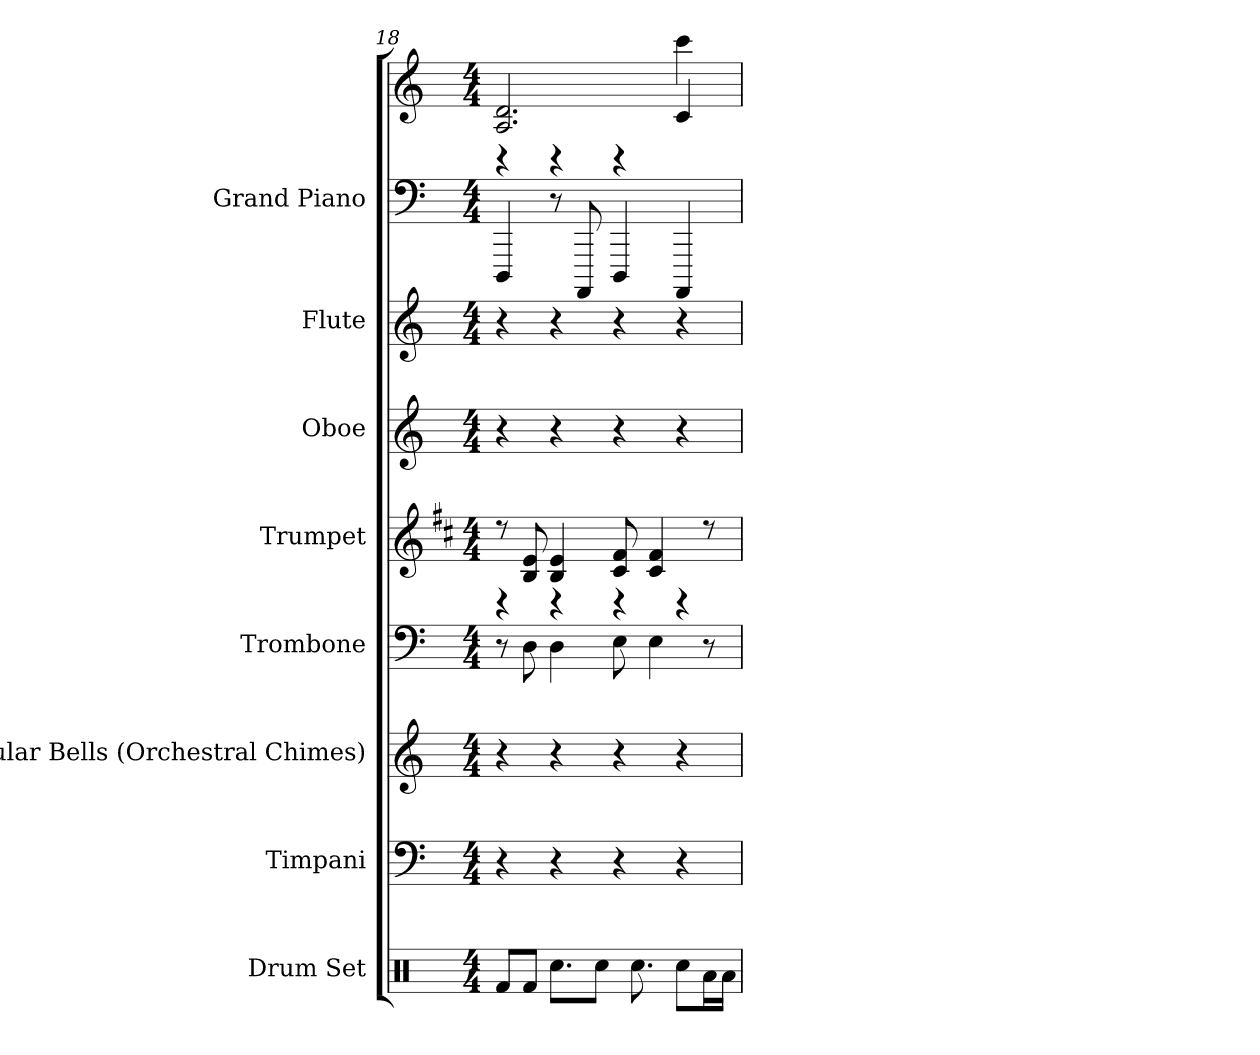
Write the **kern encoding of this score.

**kern	**kern	**kern	**kern	**kern	**kern	**kern	**kern	**kern
*part8	*part7	*part6	*part5	*part4	*part3	*part2	*part1	*part1
*staff9	*staff8	*staff7	*staff6	*staff5	*staff4	*staff3	*staff2	*staff1
*I"Drum Set	*I"Timpani	*I"Tubular Bells (Orchestral Chimes)	*I"Trombone	*I"Trumpet	*I"Oboe	*I"Flute	*I"Grand Piano	*
*I'Drums	*I'Timp.	*I'Tu. Be.	*I'Trb.	*I'Tpt.	*I'Ob.	*I'Fl.	*I'Pno.	*
*clefX	*clefF4	*clefG2	*clefF4	*clefG2	*clefG2	*clefG2	*clefF4	*clefG2
*	*	*	*	*ITrd1c2	*	*	*	*
*k[]	*k[]	*k[]	*k[]	*k[]	*k[]	*k[]	*k[]	*k[]
*M4/4	*M4/4	*M4/4	*M4/4	*M4/4	*M4/4	*M4/4	*M4/4	*M4/4
=18	=18	=18	=18	=18	=18	=18	=18	=18
*	*	*	*	*^	*	*	*	*^
8RfL	4r	4r	8r	8r	4r	4r	4r	4DDD	2.A 2.d	4r
8RfJ	.	.	8D	8d 8A	.	.	.	.	.	.
8.RccL	4r	4r	4D	4d 4A	4r	4r	4r	8r	.	4r
.	.	.	.	.	.	.	.	8AAAA	.	.
8RccJ	.	.	.	.	.	.	.	.	.	.
.	4r	4r	8E	8B 8e	4r	4r	4r	4DDD	.	4r
8.Rcc	.	.	.	.	.	.	.	.	.	.
.	.	.	4E	4B 4e	.	.	.	.	.	.
8RccL	4r	4r	.	.	4r	4r	4r	4AAAA	4c	4ccc
16RaL	.	.	8r	8r	.	.	.	.	.	.
16RaJJ	.	.	.	.	.	.	.	.	.	.
*	*	*	*	*v	*v	*	*	*	*v	*v
=	=	=	=	=	=	=	=	=
*-	*-	*-	*-	*-	*-	*-	*-	*-
